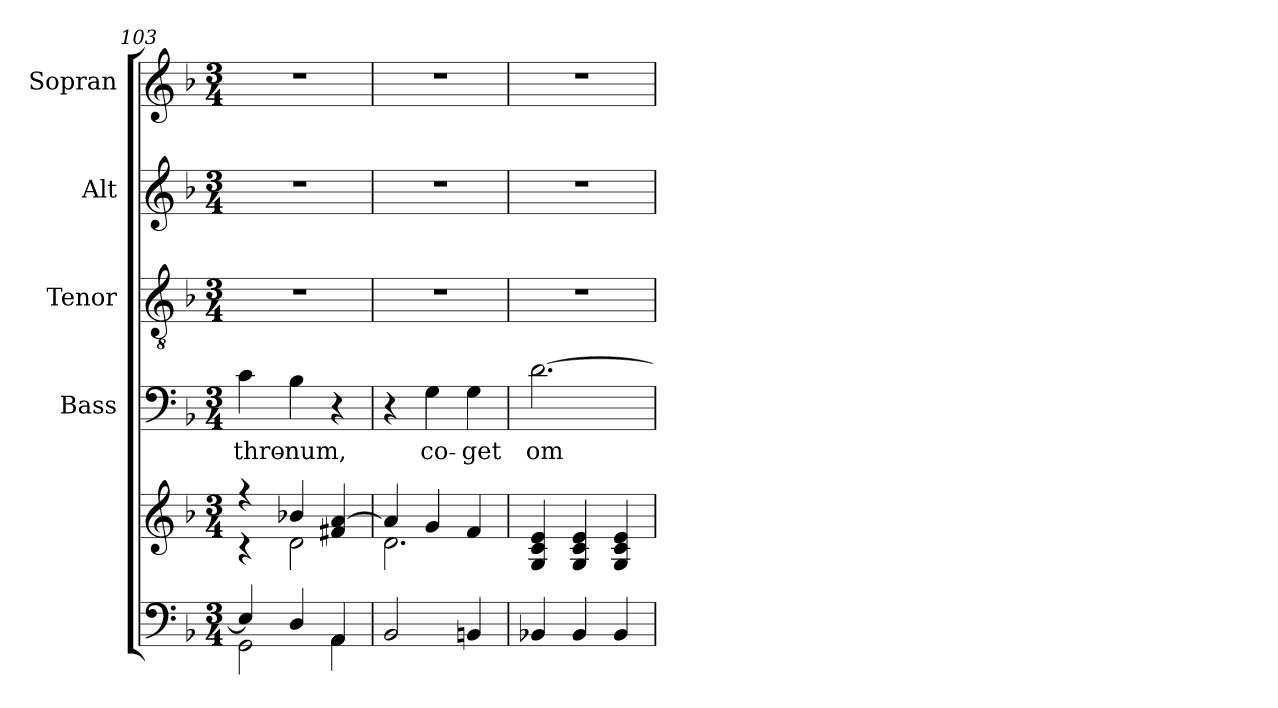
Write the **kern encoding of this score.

**kern	**kern	**kern	**text	**kern	**kern	**kern
*part5	*part5	*part4	*part4	*part3	*part2	*part1
*staff6	*staff5	*staff4	*staff4	*staff3	*staff2	*staff1
*	*	*I"Bass	*	*I"Tenor	*I"Alt	*I"Sopran
*	*	*I'B.	*	*I'T.	*I'A.	*I'S.
*clefF4	*clefG2	*clefF4	*	*clefGv2	*clefG2	*clefG2
*k[b-]	*k[b-]	*k[b-]	*	*k[b-]	*k[b-]	*k[b-]
*F:	*F:	*F:	*	*F:	*F:	*F:
*M3/4	*M3/4	*M3/4	*	*M3/4	*M3/4	*M3/4
=103	=103	=103	=103	=103	=103	=103
*^	*^	*	*	*	*	*
!	!	!	!	!	!LO:LY:b	!	!	!
4E/]	2GG\	4r	4r	4c\	thro-	2.r	2.r	2.r
!	!	!	!	!	!LO:LY:b	!	!	!
4D/	.	4b-X/	2d\	4B-\	-num,	.	.	.
4AA/	4AA\	4f#X/ [>4a/	.	4r	.	.	.	.
*v	*v	*	*	*	*	*	*	*
=104	=104	=104	=104	=104	=104	=104	=104
2BB-/	4a/]	2.d\	4r	.	2.r	2.r	2.r
!	!	!	!	!LO:LY:b	!	!	!
.	4g/	.	4G\	co-	.	.	.
!	!	!	!	!LO:LY:b	!	!	!
4BBn/	4f/	.	4G\	-get	.	.	.
*	*v	*v	*	*	*	*	*
=105	=105	=105	=105	=105	=105	=105
!	!	!	!LO:LY:b	!	!	!
4BB-X/	4G/ 4c/ 4e/	[2.d\	om-	2.r	2.r	2.r
4BB-/	4G/ 4c/ 4e/	.	.	.	.	.
4BB-/	4G/ 4c/ 4e/	.	.	.	.	.
=	=	=	=	=	=	=
*-	*-	*-	*-	*-	*-	*-
